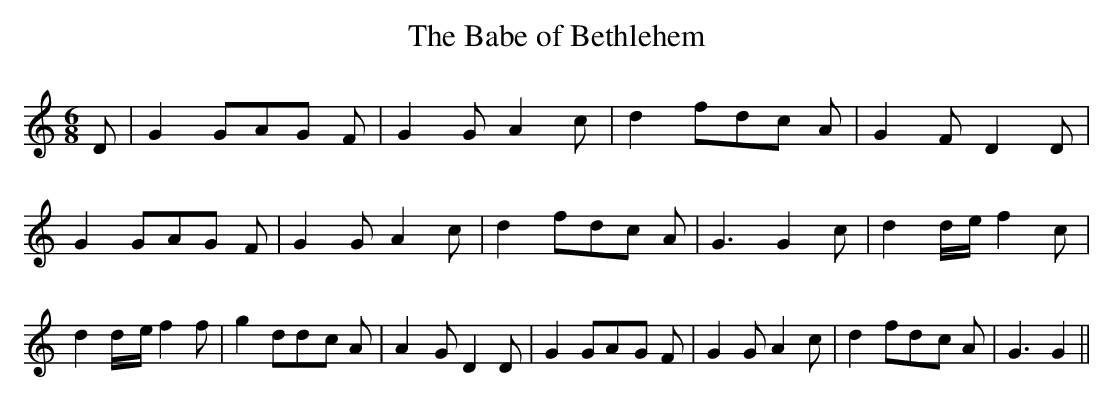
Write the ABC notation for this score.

X:1
T:The Babe of Bethlehem
M:6/8
L:1/8
K:C
 D| G2 GA-G F| G2 G A2 c| d2 fd-c A| G2- F D2 D| G2 GA-G F| G2 G A2 c|\
 d2 fd-c A| G3 G2 c| d2d/2-e/2 f2 c| d2d/2-e/2 f2 f| g2 dd-c A| A2- G D2 D|\
 G2 GA-G F| G2 G A2 c| d2 fd-c A| G3 G2||
